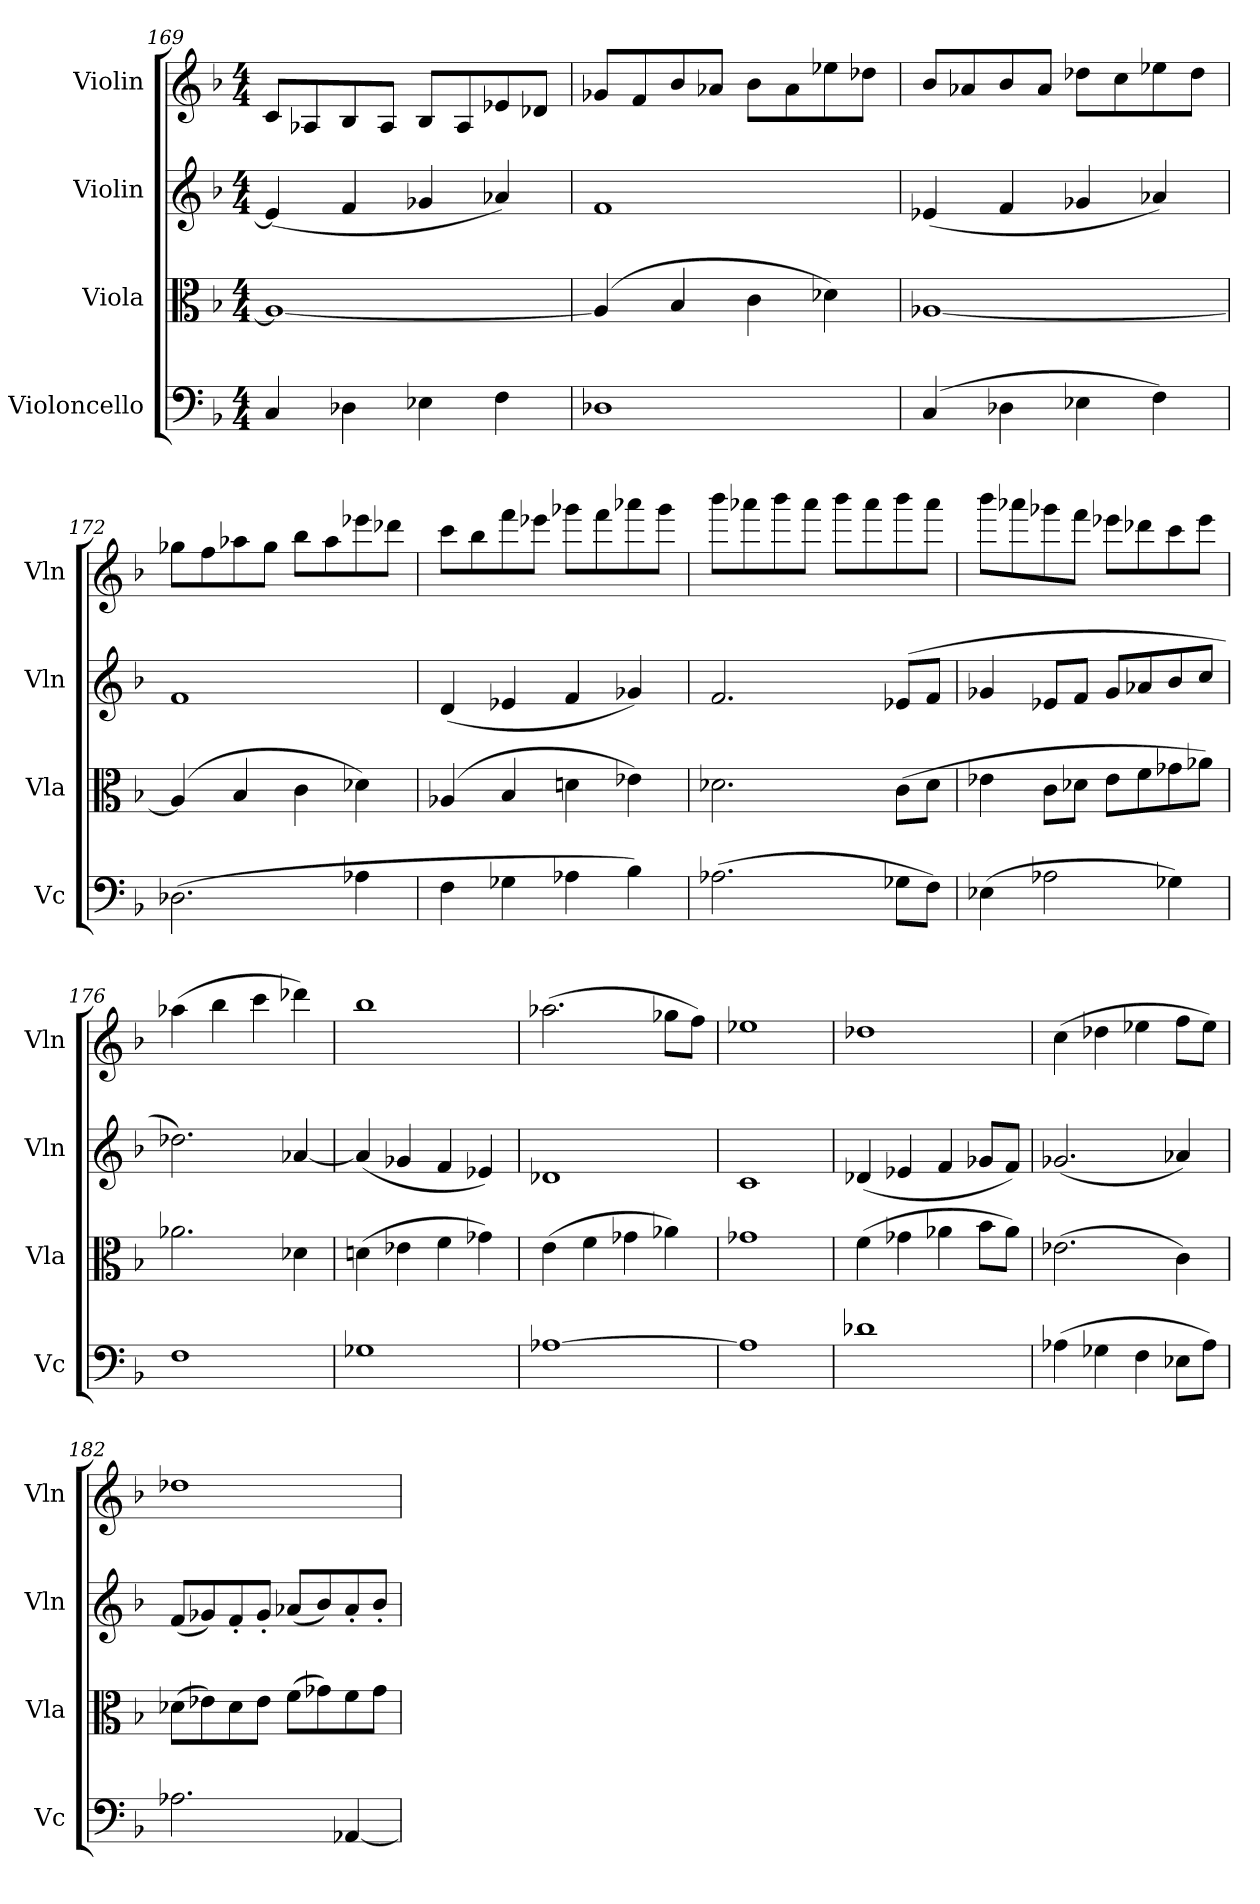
**kern	**kern	**kern	**kern
*part4	*part3	*part2	*part1
*staff4	*staff3	*staff2	*staff1
*I"Violoncello	*I"Viola	*I"Violin	*I"Violin
*I'Vc	*I'Vla	*I'Vln	*I'Vln
*clefF4	*clefC3	*clefG2	*clefG2
*k[b-]	*k[b-]	*k[b-]	*k[b-]
*F:	*F:	*F:	*F:
*M4/4	*M4/4	*M4/4	*M4/4
=169	=169	=169	=169
4C/	1A-_	(4e-/]	8c/L
.	.	.	8A-X/
4D-X\	.	4f/	8B-/
.	.	.	8A-/J
4E-X\	.	4g-X/	8B-/L
.	.	.	8A-/
4F\	.	4a-X/)	8e-X/
.	.	.	8d-X/J
=170	=170	=170	=170
1D-X	(4A-/]	1f	8g-X/L
.	.	.	8f/
.	4B-/	.	8b-/
.	.	.	8a-X/J
.	4c\	.	8b-\L
.	.	.	8a-\
.	4d-X\)	.	8ee-X\
.	.	.	8dd-X\J
=171	=171	=171	=171
(4C/	[1A-X	(4e-X/	8b-/L
.	.	.	8a-X/
4D-X\	.	4f/	8b-/
.	.	.	8a-/J
4E-X\	.	4g-X/	8dd-X\L
.	.	.	8cc\
4F\)	.	4a-X/)	8ee-X\
.	.	.	8dd-\J
=172	=172	=172	=172
(2.D-X\	(4A-/]	1f	8gg-X\L
.	.	.	8ff\
.	4B-/	.	8aa-X\
.	.	.	8gg-\J
.	4c\	.	8bb-\L
.	.	.	8aa-\
4A-X\	4d-X\)	.	8eee-X\
.	.	.	8ddd-X\J
=173	=173	=173	=173
4F\	(4A-X/	(4d/	8ccc\L
.	.	.	8bb-\
4G-X\	4B-/	4e-X/	8fff\
.	.	.	8eee-X\J
4A-X\	4dn\	4f/	8ggg-X\L
.	.	.	8fff\
4B-\)	4e-X\)	4g-X/)	8aaa-X\
.	.	.	8ggg-\J
=174	=174	=174	=174
(2.A-X\	2.d-X\	2.f/	8bbb-\L
.	.	.	8aaa-X\
.	.	.	8bbb-\
.	.	.	8aaa-\J
.	.	.	8bbb-\L
.	.	.	8aaa-\
8G-X\L	(8c\L	(8e-X/L	8bbb-\
8F\J)	8d-\J	8f/J	8aaa-\J
=175	=175	=175	=175
(4E-X\	4e-X\	4g-X/	8bbb-\L
.	.	.	8aaa-X\
2A-X\	8c\L	8e-X/L	8ggg-X\
.	8d-X\J	8f/J	8fff\J
.	8e-\L	8g-/L	8eee-X\L
.	8f\	8a-X/	8ddd-X\
4G-X\)	8g-X\	8b-/	8ccc\
.	8a-X\J)	8cc/J	8eee-\J
=176	=176	=176	=176
1F	2.a-X\	2.dd-X\)	(4aa-X\
.	.	.	4bb-\
.	.	.	4ccc\
.	4d-X\	[4a-X/	4ddd-X\)
=177	=177	=177	=177
1G-X	(4dn\	(4a-/]	1bb-
.	4e-X\	4g-X/	.
.	4f\	4f/	.
.	4g-X\)	4e-X/)	.
=178	=178	=178	=178
[1A-X	(4e\	1d-X	(2.aa-X\
.	4f\	.	.
.	4g-X\	.	.
.	4a-X\)	.	8gg-X\L
.	.	.	8ff\J)
=179	=179	=179	=179
1A-]	1g-X	1c	1ee-X
=180	=180	=180	=180
1d-X	(4f\	(4d-X/	1dd-X
.	4g-X\	4e-X/	.
.	4a-X\	4f/	.
.	8b-\L	8g-X/L	.
.	8a-\J)	8f/J)	.
=181	=181	=181	=181
(4A-X\	(2.e-X\	(2.g-X/	(4cc\
4G-X\	.	.	4dd-X\
4F\	.	.	4ee-X\
8E-X\L	4c\)	4a-X/)	8ff\L
8A-\J)	.	.	8ee-\J)
=182	=182	=182	=182
2.A-X\	(8d-X\L	(8f/L	1dd-X
.	8e-X\)	8g-X/)	.
.	8d-\	8f'/	.
.	8e-\J	8g-'/J	.
.	(8f\L	(8a-X/L	.
.	8g-X\)	8b-/)	.
[4AA-X/	8f\	8a-'/	.
.	8g-\J	8b-'/J	.
=	=	=	=
*-	*-	*-	*-
